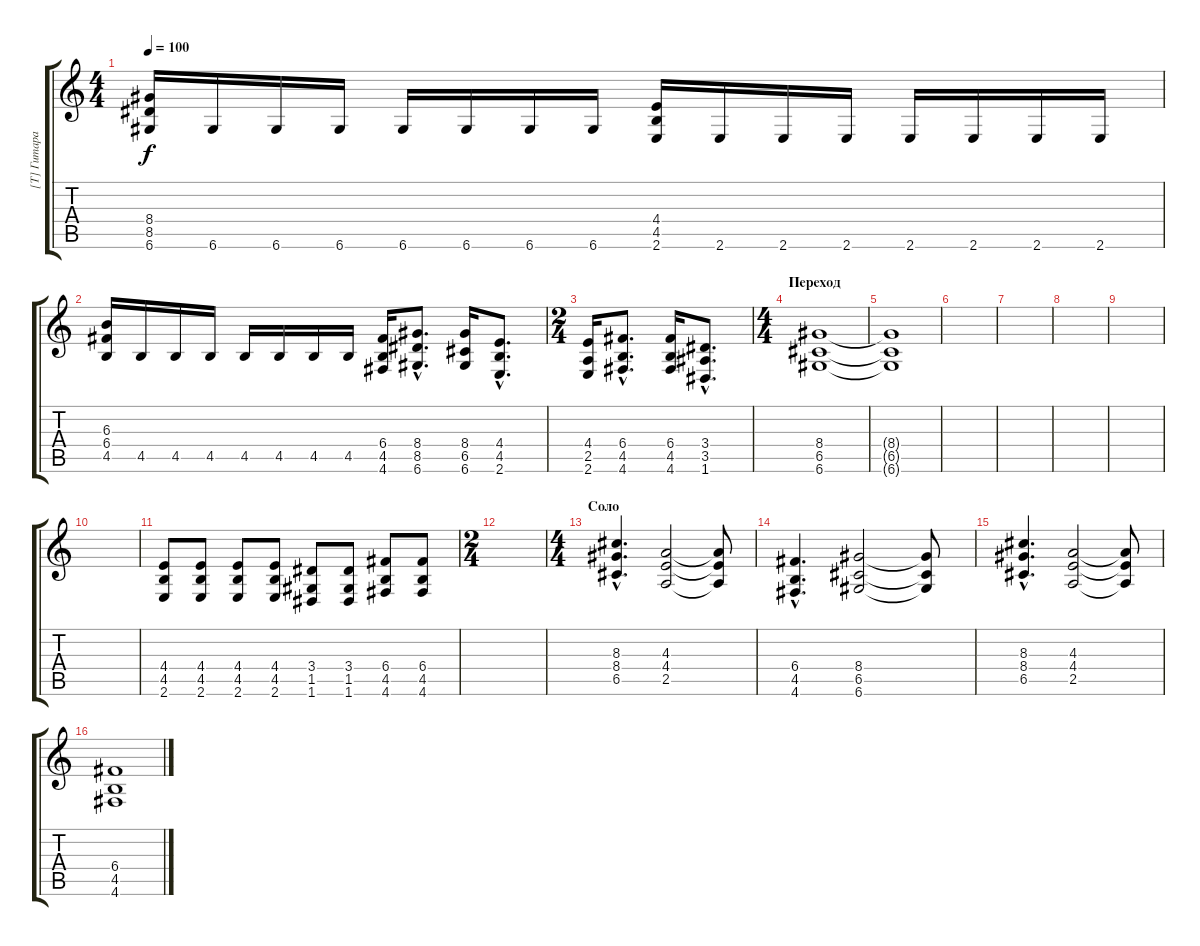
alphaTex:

\track ("[T] Гитара [Gang]" "[T] Гитара") {instrument distortionguitar}
\staff {score tabs}
\tuning (D4 A3 F3 C3 G2 D2) {hide}
\ts (4 4)
\tempo 100
\clef g2
\ks c
(8.4 8.5 6.6).16{dy f} 6.6.16 6.6.16 6.6.16 6.6.16 6.6.16 6.6.16 6.6.16 (4.4 4.5 2.6).16 2.6.16 2.6.16 2.6.16 2.6.16 2.6.16 2.6.16 2.6.16 |
(6.3 6.4 4.5).16 4.5.16 4.5.16 4.5.16 4.5.16 4.5.16 4.5.16 4.5.16 (6.4 4.5 4.6).16 (8.4{hac} 8.5{hac} 6.6{hac}).8{d} (8.4 6.5 6.6).16 (4.4{hac} 4.5{hac} 2.6{hac}).8{d} |
\ts (2 4)
(4.4 2.5 2.6).16 (6.4{hac} 4.5{hac} 4.6{hac}).8{d} (6.4 4.5 4.6).16 (3.4{hac} 3.5{hac} 1.6{hac}).8{d} |
\ts (4 4)
\section ("" "Переход")
(8.4 6.5 6.6).1{volume 0} |
(8.4{t} 6.5{t} 6.6{t}).1 |
|
|
|
|
|
(4.4 4.5 2.6).8 (4.4 4.5 2.6).8 (4.4 4.5 2.6).8 (4.4 4.5 2.6).8 (3.4 1.5 1.6).8 (3.4 1.5 1.6).8 (6.4 4.5 4.6).8 (6.4 4.5 4.6).8 |
\ts (2 4)
|
\ts (4 4)
\section ("" "Соло")
(8.3{hac} 8.4{hac} 6.5{hac}).4{d} (4.3 4.4 2.5).2 (4.3{t} 4.4{t} 2.5{t}).8 |
(6.4{hac} 4.5{hac} 4.6{hac}).4{d} (8.4 6.5 6.6).2 (8.4{t} 6.5{t} 6.6{t}).8 |
(8.3{hac} 8.4{hac} 6.5{hac}).4{d} (4.3 4.4 2.5).2 (4.3{t} 4.4{t} 2.5{t}).8 |
(6.4 4.5 4.6).1
